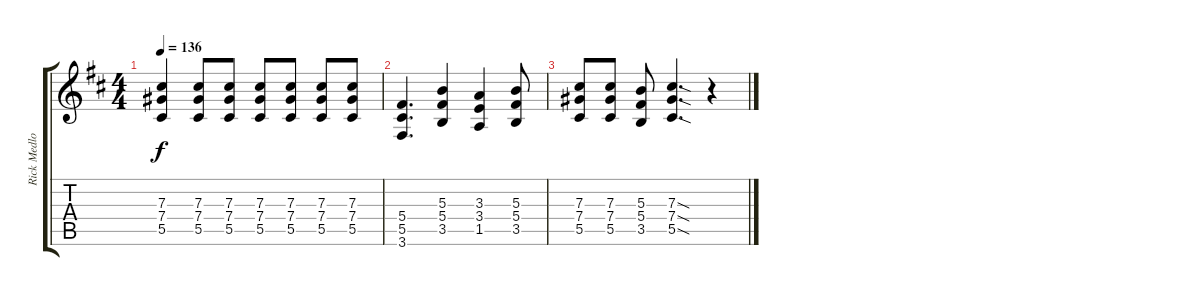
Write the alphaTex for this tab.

\track ("Rick Medlocke Guitar" "Rick Medlo") {instrument overdrivenguitar}
\staff {score tabs}
\tuning (Eb4 Bb3 Gb3 Db3 Ab2 Eb2) {hide}
\ts (4 4)
\tempo 136
\clef g2
\ks d
(7.3 7.4 5.5).4{dy f} (7.3 7.4 5.5).8 (7.3 7.4 5.5).8 (7.3 7.4 5.5).8 (7.3 7.4 5.5).8 (7.3 7.4 5.5).8 (7.3 7.4 5.5).8 |
(5.4 5.5 3.6).4{d} (5.3 5.4 3.5).4 (3.3 3.4 1.5).4 (5.3 5.4 3.5).8 |
(7.3 7.4 5.5).8 (7.3 7.4 5.5).8 (5.3 5.4 3.5).8 (7.3{sod} 7.4{sod} 5.5{sod}).4{d} r.4
